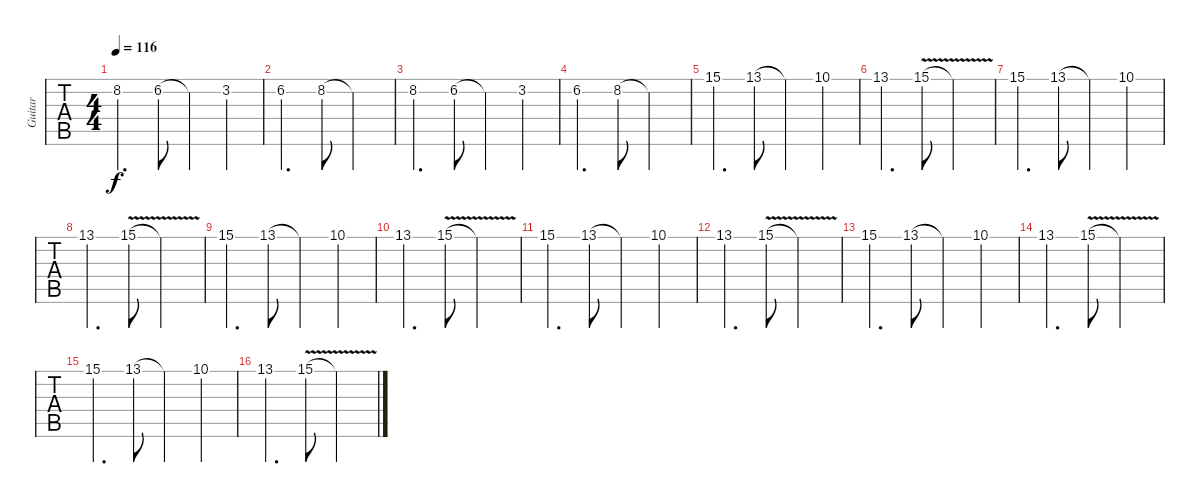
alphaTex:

\track ("Guitar" "Guitar") {instrument distortionguitar}
\staff {tabs}
\tuning (E4 B3 G3 D3 A2 E2) {hide}
\ts (4 4)
\tempo 116
\clef g2
\ks c
8.2.4{d dy f} 6.2.8 6.2{t}.4 3.2.4 |
6.2.4{d} 8.2.8 8.2{t}.2 |
8.2.4{d} 6.2.8 6.2{t}.4 3.2.4 |
6.2.4{d} 8.2.8 8.2{t}.2 |
15.1.4{d} 13.1.8 13.1{t}.4 10.1.4 |
13.1.4{d} 15.1{v}.8 15.1{t}.2 |
15.1.4{d} 13.1.8 13.1{t}.4 10.1.4 |
13.1.4{d} 15.1{v}.8 15.1{t}.2 |
15.1.4{d} 13.1.8 13.1{t}.4 10.1.4 |
13.1.4{d} 15.1{v}.8 15.1{t}.2 |
15.1.4{d} 13.1.8 13.1{t}.4 10.1.4 |
13.1.4{d} 15.1{v}.8 15.1{t}.2 |
15.1.4{d} 13.1.8 13.1{t}.4 10.1.4 |
13.1.4{d} 15.1{v}.8 15.1{t}.2 |
15.1.4{d} 13.1.8 13.1{t}.4 10.1.4 |
13.1.4{d} 15.1{v}.8 15.1{t}.2
